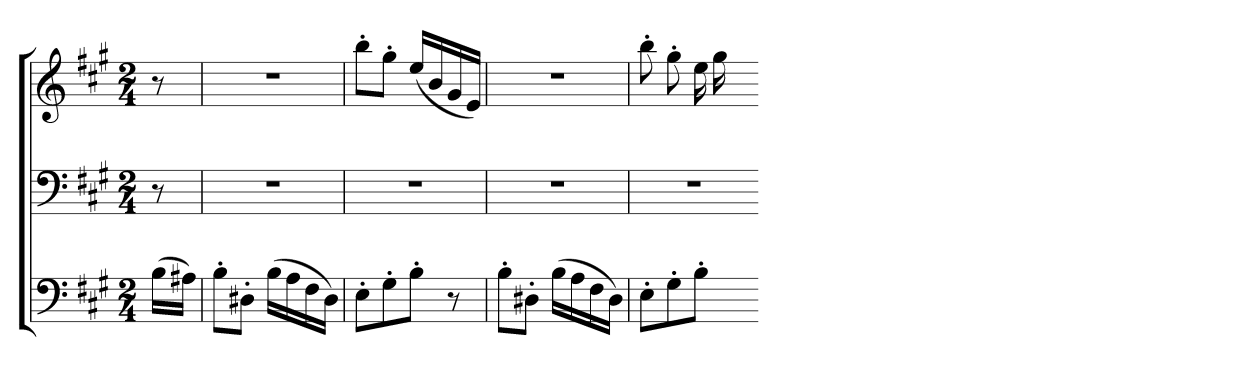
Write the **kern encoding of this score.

**kern	**kern	**kern
*part3	*part2	*part1
*staff3	*staff2	*staff1
*clefF4	*clefF4	*clefG2
*k[f#c#g#]	*k[f#c#g#]	*k[f#c#g#]
*A:	*A:	*A:
*M2/4	*M2/4	*M2/4
=	=	=
(16BLL	8r	8r
16A#XJJ)	.	.
=83	=83	=83
8B'L	2r	2r
8D#X'J	.	.
(16BLL	.	.
16A	.	.
16F#	.	.
16D#JJ)	.	.
=84	=84	=84
8E'L	2r	8bb'L
8G#'	.	8gg#'J
8B'J	.	(16eeLL
.	.	16b
8r	.	16g#
.	.	16eJJ)
=85	=85	=85
8B'L	2r	2r
8D#X'J	.	.
(16BLL	.	.
16A	.	.
16F#	.	.
16D#JJ)	.	.
=86	=86	=86
8E'L	2r	8bb'
8G#'	.	8gg#'
8B'J	.	16ee
.	.	16gg#
8ryy	.	8ryy
=-	=-	=-
*-	*-	*-
